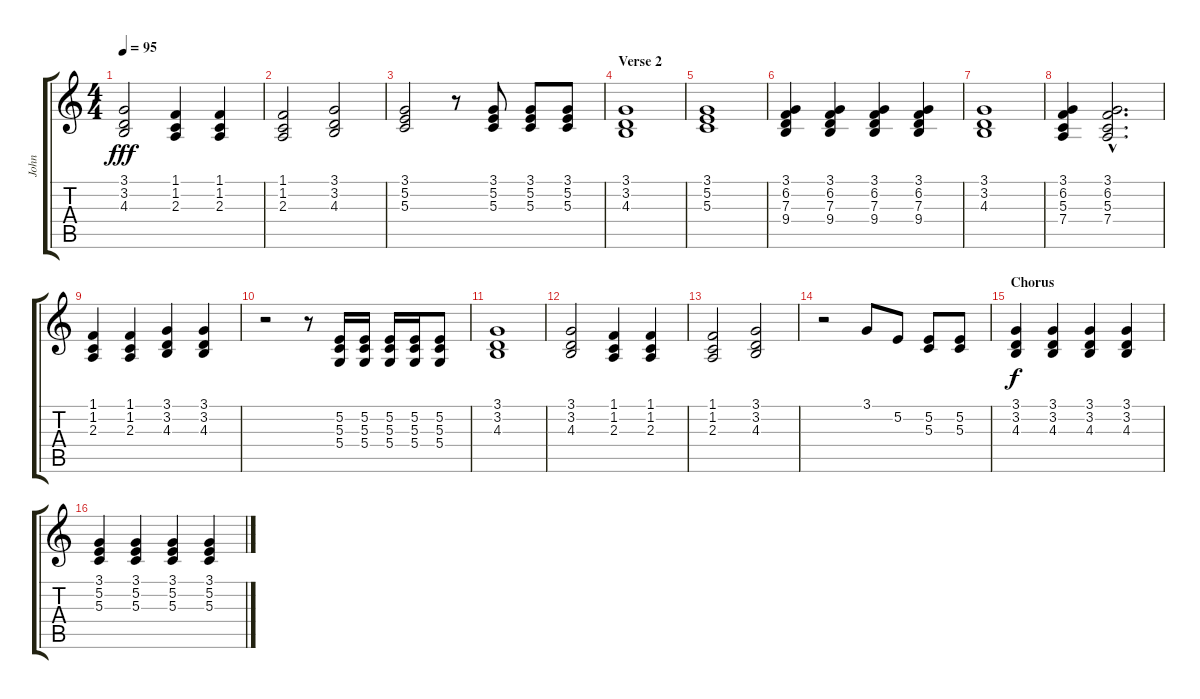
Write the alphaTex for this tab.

\track ("John" "John") {instrument acousticgrandpiano}
\staff {score tabs}
\tuning (E4 B3 G3 D3 A2 E2) {hide}
\ts (4 4)
\tempo 95
\clef g2
\ks c
(3.1 3.2 4.3).2{dy fff} (1.1 1.2 2.3).4 (1.1 1.2 2.3).4 |
(1.1 1.2 2.3).2 (3.1 3.2 4.3).2 |
(3.1 5.2 5.3).2 r.8 (3.1 5.2 5.3).8 (3.1 5.2 5.3).8 (3.1 5.2 5.3).8 |
\section ("" "Verse 2")
(3.1 3.2 4.3).1 |
(3.1 5.2 5.3).1 |
(3.1 6.2 7.3 9.4).4 (3.1 6.2 7.3 9.4).4 (3.1 6.2 7.3 9.4).4 (3.1 6.2 7.3 9.4).4 |
(3.1 3.2 4.3).1 |
(3.1 6.2 5.3 7.4).4 (3.1{hac} 6.2{hac} 5.3{hac} 7.4{hac}).2{d} |
(1.1 1.2 2.3).4 (1.1 1.2 2.3).4 (3.1 3.2 4.3).4 (3.1 3.2 4.3).4 |
r.2{instrument electricgrandpiano} r.8 (5.2 5.3 5.4).16 (5.2 5.3 5.4).16 (5.2 5.3 5.4).16 (5.2 5.3 5.4).16 (5.2 5.3 5.4).8 |
(3.1 3.2 4.3).1{instrument acousticgrandpiano} |
(3.1 3.2 4.3).2 (1.1 1.2 2.3).4 (1.1 1.2 2.3).4 |
(1.1 1.2 2.3).2 (3.1 3.2 4.3).2 |
r.2{volume 16 instrument electricgrandpiano} 3.1.8 5.2.8 (5.2 5.3).8 (5.2 5.3).8 |
\section ("" "Chorus")
(3.1 3.2 4.3).4{dy f instrument acousticgrandpiano} (3.1 3.2 4.3).4 (3.1 3.2 4.3).4 (3.1 3.2 4.3).4 |
(3.1 5.2 5.3).4 (3.1 5.2 5.3).4 (3.1 5.2 5.3).4 (3.1 5.2 5.3).4
